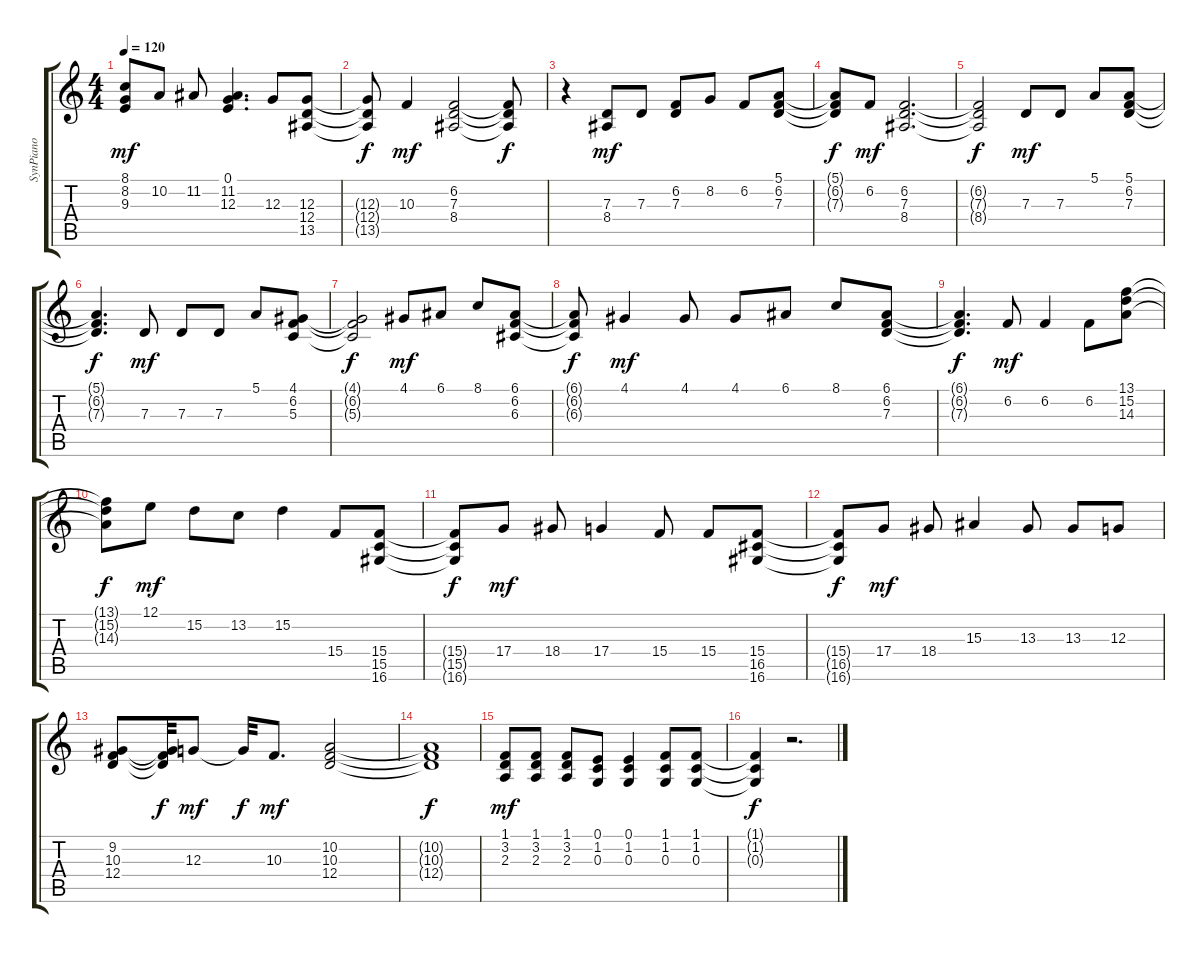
\track ("SynPiano" "SynPiano") {solo instrument electricgrandpiano}
\staff {score tabs}
\tuning (E4 B3 G3 D3 A2 E2) {hide}
\ts (4 4)
\tempo 120
\clef g2
\ks c
(8.1 8.2 9.3).8{dy mf} 10.2.8 11.2.8 (0.1 11.2 12.3).4{d} 12.3.8 (12.3 12.4 13.5).8 |
(12.3{t} 12.4{t} 13.5{t}).8{dy f} 10.3.4{dy mf} (6.2 7.3 8.4).2 (6.2{t} 7.3{t} 8.4{t}).8{dy f} |
r.4 (7.3 8.4).8{dy mf} 7.3.8 (6.2 7.3).8 8.2.8 6.2.8 (5.1 6.2 7.3).8 |
(5.1{t} 6.2{t} 7.3{t}).8{dy f} 6.2.8{dy mf} (6.2 7.3 8.4).2{d} |
(6.2{t} 7.3{t} 8.4{t}).2{dy f} 7.3.8{dy mf} 7.3.8 5.1.8 (5.1 6.2 7.3).8 |
(5.1{t} 6.2{t} 7.3{t}).4{d dy f} 7.3.8{dy mf} 7.3.8 7.3.8 5.1.8 (4.1 6.2 5.3).8 |
(4.1{t} 6.2{t} 5.3{t}).2{dy f} 4.1.8{dy mf} 6.1.8 8.1.8 (6.1 6.2 6.3).8 |
(6.1{t} 6.2{t} 6.3{t}).8{dy f} 4.1.4{dy mf} 4.1.8 4.1.8 6.1.8 8.1.8 (6.1 6.2 7.3).8 |
(6.1{t} 6.2{t} 7.3{t}).4{d dy f} 6.2.8{dy mf} 6.2.4 6.2.8 (13.1 15.2 14.3).8 |
(13.1{t} 15.2{t} 14.3{t}).8{dy f} 12.1.8{dy mf} 15.2.8 13.2.8 15.2.4 15.4.8 (15.4 15.5 16.6).8 |
(15.4{t} 15.5{t} 16.6{t}).8{dy f} 17.4.8{dy mf} 18.4.8 17.4.4 15.4.8 15.4.8 (15.4 16.5 16.6).8 |
(15.4{t} 16.5{t} 16.6{t}).8{dy f} 17.4.8{dy mf} 18.4.8 15.3.4 13.3.8 13.3.8 12.3.8 |
(9.2 10.3 12.4).8 (9.2{t} 10.3{t} 12.4{t}).32{dy f} 12.3.8{dy mf} 12.3{t}.32{dy f} 10.3.8{d dy mf} (10.2 10.3 12.4).2 |
(10.2{t} 10.3{t} 12.4{t}).1{dy f} |
(1.1 3.2 2.3).8{dy mf} (1.1 3.2 2.3).8 (1.1 3.2 2.3).8 (0.1 1.2 0.3).8 (0.1 1.2 0.3).4 (1.1 1.2 0.3).8 (1.1 1.2 0.3).8 |
(1.1{t} 1.2{t} 0.3{t}).4{dy f} r.2{d}
